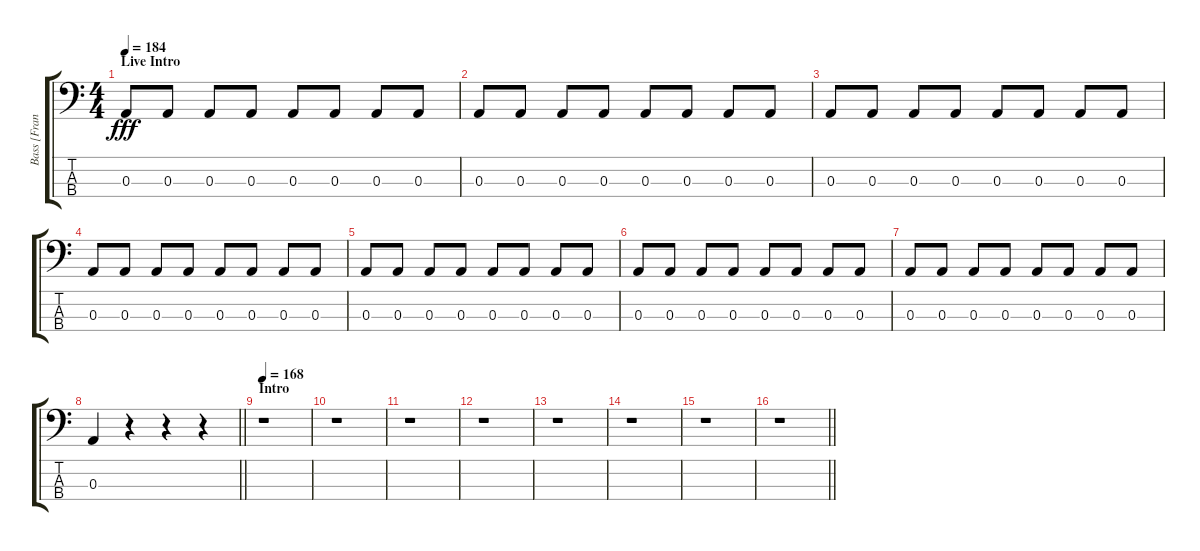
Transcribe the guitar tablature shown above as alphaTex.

\track ("Bass [Frank Black]" "Bass [Fran") {instrument electricbasspick}
\staff {score tabs}
\tuning (G2 D2 A1 E1) {hide}
\ts (4 4)
\section ("" "Live Intro")
\tempo 184
\clef f4
\ks c
0.3.8{dy fff instrument electricbasspick} 0.3.8 0.3.8 0.3.8 0.3.8 0.3.8 0.3.8 0.3.8 |
0.3.8 0.3.8 0.3.8 0.3.8 0.3.8 0.3.8 0.3.8 0.3.8 |
0.3.8 0.3.8 0.3.8 0.3.8 0.3.8 0.3.8 0.3.8 0.3.8 |
0.3.8 0.3.8 0.3.8 0.3.8 0.3.8 0.3.8 0.3.8 0.3.8 |
0.3.8 0.3.8 0.3.8 0.3.8 0.3.8 0.3.8 0.3.8 0.3.8 |
0.3.8 0.3.8 0.3.8 0.3.8 0.3.8 0.3.8 0.3.8 0.3.8 |
0.3.8 0.3.8 0.3.8 0.3.8 0.3.8 0.3.8 0.3.8 0.3.8 |
\barLineRight lightlight
0.3.4 r.4 r.4 r.4 |
\section ("" "Intro")
\tempo 168
r.1 |
r.1 |
r.1 |
r.1 |
r.1 |
r.1 |
r.1 |
\barLineRight lightlight
r.1
